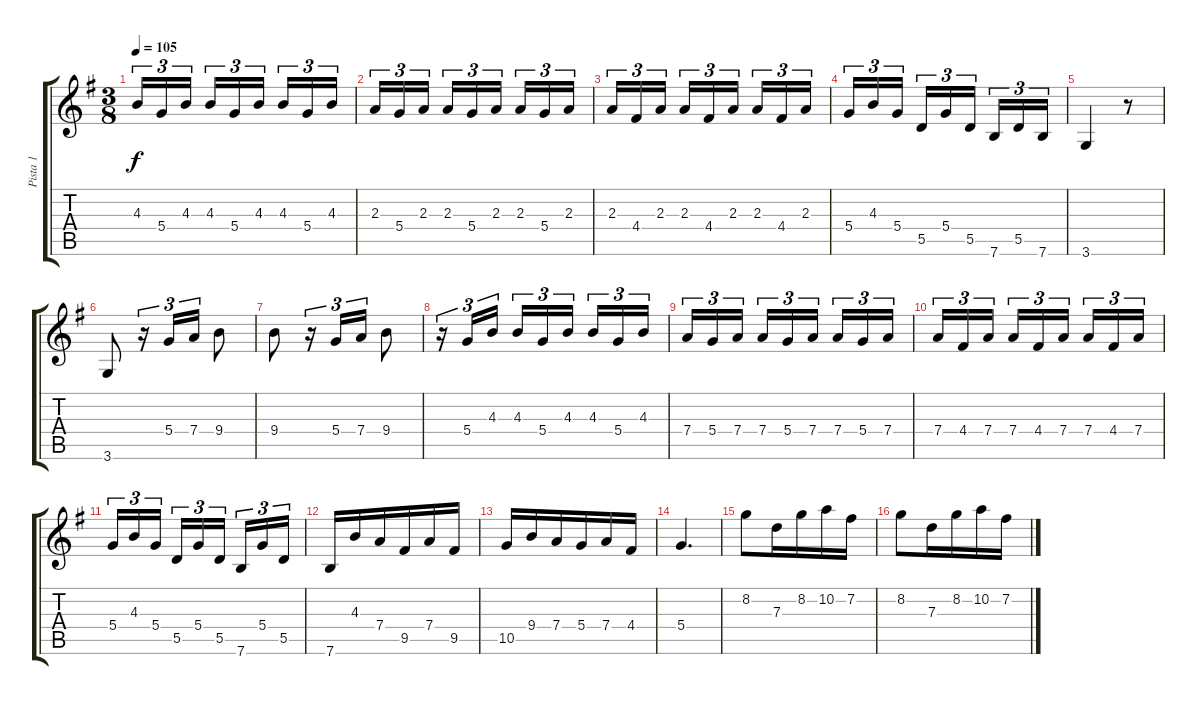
\track ("Pista 1" "Pista 1") {instrument acousticguitarsteel}
\staff {score tabs}
\tuning (E4 B3 G3 D3 A2 E2) {hide}
\ts (3 8)
\tempo 105
\clef g2
\ks g
4.3.16{tu (3 2) dy f} 5.4.16{tu (3 2)} 4.3.16{tu (3 2)} 4.3.16{tu (3 2)} 5.4.16{tu (3 2)} 4.3.16{tu (3 2)} 4.3.16{tu (3 2)} 5.4.16{tu (3 2)} 4.3.16{tu (3 2)} |
2.3.16{tu (3 2)} 5.4.16{tu (3 2)} 2.3.16{tu (3 2)} 2.3.16{tu (3 2)} 5.4.16{tu (3 2)} 2.3.16{tu (3 2)} 2.3.16{tu (3 2)} 5.4.16{tu (3 2)} 2.3.16{tu (3 2)} |
2.3.16{tu (3 2)} 4.4.16{tu (3 2)} 2.3.16{tu (3 2)} 2.3.16{tu (3 2)} 4.4.16{tu (3 2)} 2.3.16{tu (3 2)} 2.3.16{tu (3 2)} 4.4.16{tu (3 2)} 2.3.16{tu (3 2)} |
5.4.16{tu (3 2)} 4.3.16{tu (3 2)} 5.4.16{tu (3 2)} 5.5.16{tu (3 2)} 5.4.16{tu (3 2)} 5.5.16{tu (3 2)} 7.6.16{tu (3 2)} 5.5.16{tu (3 2)} 7.6.16{tu (3 2)} |
3.6.4 r.8 |
3.6.8 r.16{tu (3 2)} 5.4.16{tu (3 2)} 7.4.16{tu (3 2)} 9.4.8 |
9.4.8 r.16{tu (3 2)} 5.4.16{tu (3 2)} 7.4.16{tu (3 2)} 9.4.8 |
r.16{tu (3 2)} 5.4.16{tu (3 2)} 4.3.16{tu (3 2)} 4.3.16{tu (3 2)} 5.4.16{tu (3 2)} 4.3.16{tu (3 2)} 4.3.16{tu (3 2)} 5.4.16{tu (3 2)} 4.3.16{tu (3 2)} |
7.4.16{tu (3 2)} 5.4.16{tu (3 2)} 7.4.16{tu (3 2)} 7.4.16{tu (3 2)} 5.4.16{tu (3 2)} 7.4.16{tu (3 2)} 7.4.16{tu (3 2)} 5.4.16{tu (3 2)} 7.4.16{tu (3 2)} |
7.4.16{tu (3 2)} 4.4.16{tu (3 2)} 7.4.16{tu (3 2)} 7.4.16{tu (3 2)} 4.4.16{tu (3 2)} 7.4.16{tu (3 2)} 7.4.16{tu (3 2)} 4.4.16{tu (3 2)} 7.4.16{tu (3 2)} |
5.4.16{tu (3 2)} 4.3.16{tu (3 2)} 5.4.16{tu (3 2)} 5.5.16{tu (3 2)} 5.4.16{tu (3 2)} 5.5.16{tu (3 2)} 7.6.16{tu (3 2)} 5.4.16{tu (3 2)} 5.5.16{tu (3 2)} |
7.6.16 4.3.16 7.4.16 9.5.16 7.4.16 9.5.16 |
10.5.16 9.4.16 7.4.16 5.4.16 7.4.16 4.4.16 |
5.4.4{d} |
8.2.8 7.3.16 8.2.16 10.2.16 7.2.16 |
8.2.8 7.3.16 8.2.16 10.2.16 7.2.16
